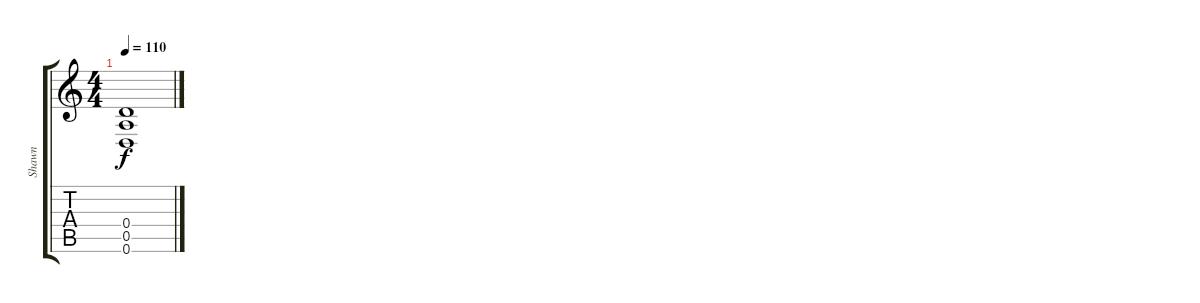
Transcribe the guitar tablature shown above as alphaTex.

\track ("Shawn" "Shawn") {instrument distortionguitar}
\staff {score tabs}
\tuning (E4 B3 G3 D3 A2 D2) {hide}
\ts (4 4)
\tempo 110
\clef g2
\ks c
(0.4{t} 0.5{t} 0.6{t}).1{dy f}
